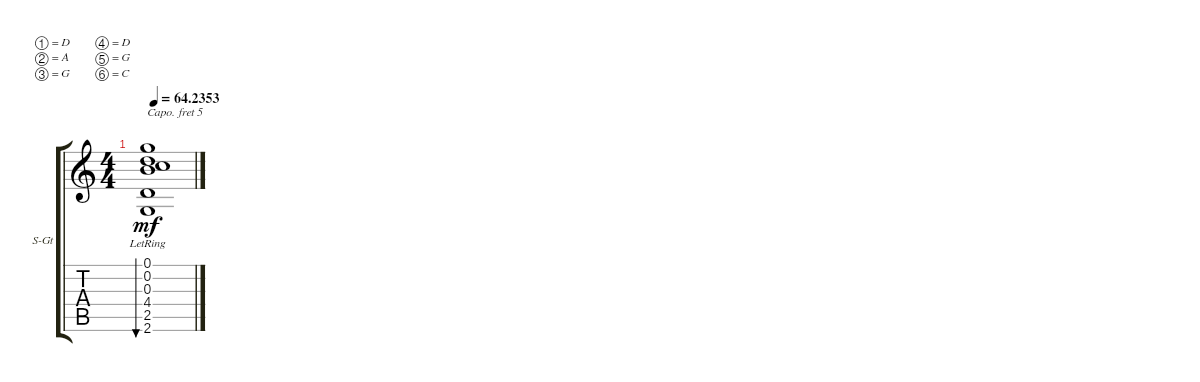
\defaultSystemsLayout 4
\bracketExtendMode groupsimilarinstruments
\firstSystemTrackNameOrientation horizontal
\otherSystemsTrackNameOrientation horizontal
\track ("Steel Guitar" "S-Gt") {instrument acousticguitarsteel}
\staff {score tabs}
\capo 5
\tuning (D4 A3 G3 D3 G2 C2)
\ts (4 4)
\tempo
64.2353
\accidentals auto
\clef g2
\ottava regular
\simile none
\ks c
(0.1{lr} 0.2{lr} 0.3{lr} 4.4{lr} 2.5{lr} 2.6{lr}).1{bu 237 dy mf}
